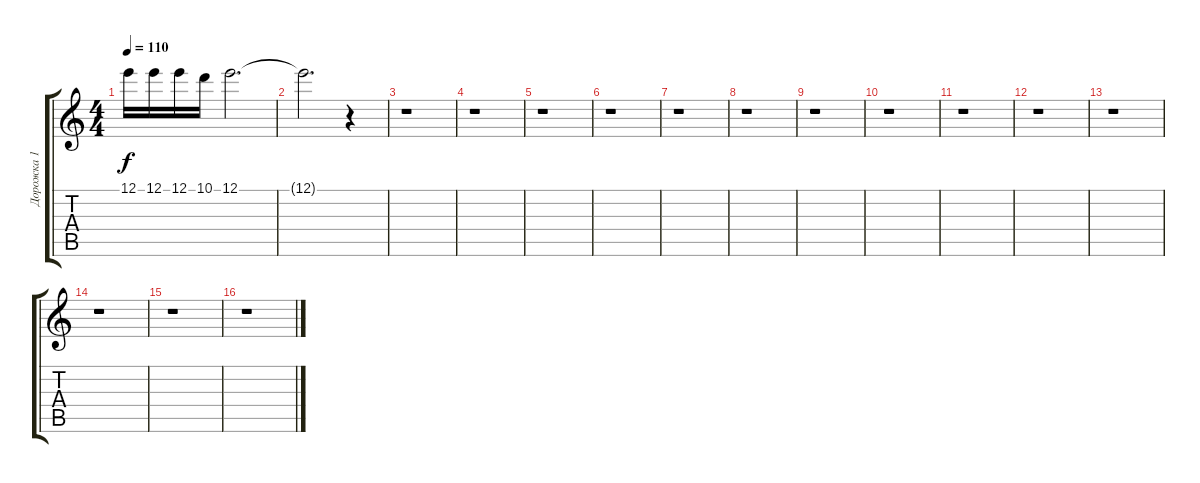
\track ("Дорожка 1" "Дорожка 1") {instrument electricguitarjazz}
\staff {score tabs}
\tuning (E4 B3 G3 D3 A2 E2) {hide}
\ts (4 4)
\tempo 110
\clef g2
\ks c
12.1.16{dy f} 12.1.16 12.1.16 10.1.16 12.1.2{d} |
12.1{t}.2{d} r.4 |
r.1 |
r.1 |
r.1 |
r.1 |
r.1 |
r.1 |
r.1 |
r.1 |
r.1 |
r.1 |
r.1 |
r.1 |
r.1 |
r.1
